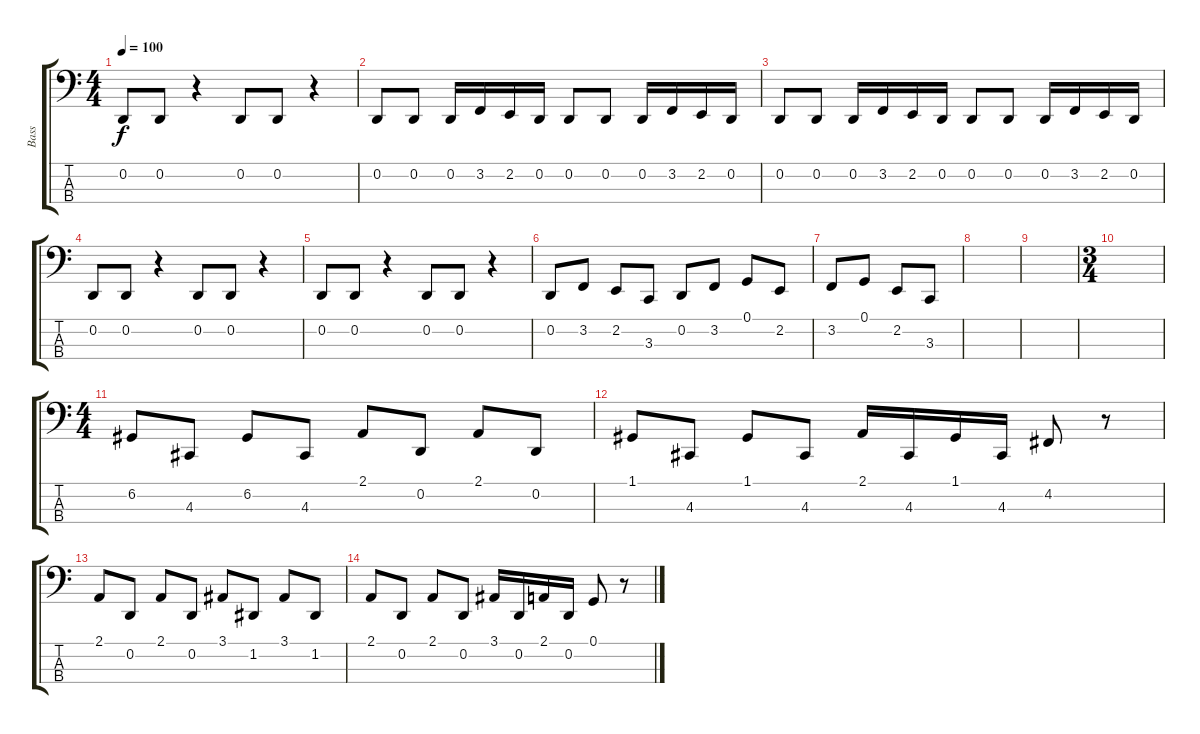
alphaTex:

\track ("Bass" "Bass") {instrument tremolostrings}
\staff {score tabs}
\tuning (G2 D2 A1 E1) {hide}
\ts (4 4)
\tempo 100
\clef f4
\ks c
0.2.8{dy f} 0.2.8 r.4 0.2.8 0.2.8 r.4 |
0.2.8 0.2.8 0.2.16 3.2.16 2.2.16 0.2.16 0.2.8 0.2.8 0.2.16 3.2.16 2.2.16 0.2.16 |
0.2.8 0.2.8 0.2.16 3.2.16 2.2.16 0.2.16 0.2.8 0.2.8 0.2.16 3.2.16 2.2.16 0.2.16 |
0.2.8 0.2.8 r.4 0.2.8 0.2.8 r.4 |
0.2.8 0.2.8 r.4 0.2.8 0.2.8 r.4 |
0.2.8 3.2.8 2.2.8 3.3.8 0.2.8 3.2.8 0.1.8 2.2.8 |
3.2.8 0.1.8 2.2.8 3.3.8 |
|
|
\ts (3 4)
|
\ts (4 4)
6.2.8 4.3.8 6.2.8 4.3.8 2.1.8 0.2.8 2.1.8 0.2.8 |
1.1.8 4.3.8 1.1.8 4.3.8 2.1.16 4.3.16 1.1.16 4.3.16 4.2.8 r.8 |
2.1.8 0.2.8 2.1.8 0.2.8 3.1.8 1.2.8 3.1.8 1.2.8 |
2.1.8 0.2.8 2.1.8 0.2.8 3.1.16 0.2.16 2.1.16 0.2.16 0.1.8 r.8
